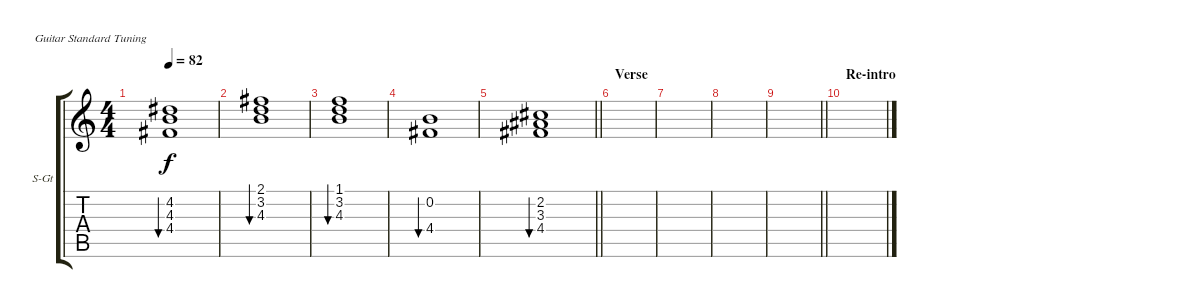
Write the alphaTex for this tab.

\bracketExtendMode groupsimilarinstruments
\firstSystemTrackNameOrientation horizontal
\otherSystemsTrackNameOrientation horizontal
\track ("Steel Guitar" "S-Gt") {instrument acousticguitarsteel}
\staff {score tabs}
\tuning (E4 B3 G3 D3 A2 E2)
\ts (4 4)
\tempo 82
\clef g2
\scale
0.333333
\ks c
(4.2 4.4 4.3).1{bu 60 dy f} |
\scale
0.333333 (3.2 4.3 2.1).1{bu 60} |
\scale
0.333333 (3.2 4.3 1.1).1{bu 60} |
\scale
0.333333 (0.2 4.4).1{bu 60} |
\scale
0.333333
\barLineRight lightlight
(2.2 4.4 3.3).1{bu 60} |
\section ("" "Verse")
\scale
0.333333 |
\scale
0.333333 |
\scale
0.333333 |
\scale
0.333333
\barLineRight lightlight
|
\section ("" "Re-intro")
\scale
0.333333 |
\scale
0.333333 |
\scale
0.333333 |
\scale
0.333333 |
\scale
0.333333 |
\scale
0.333333 |
\scale
0.333333
